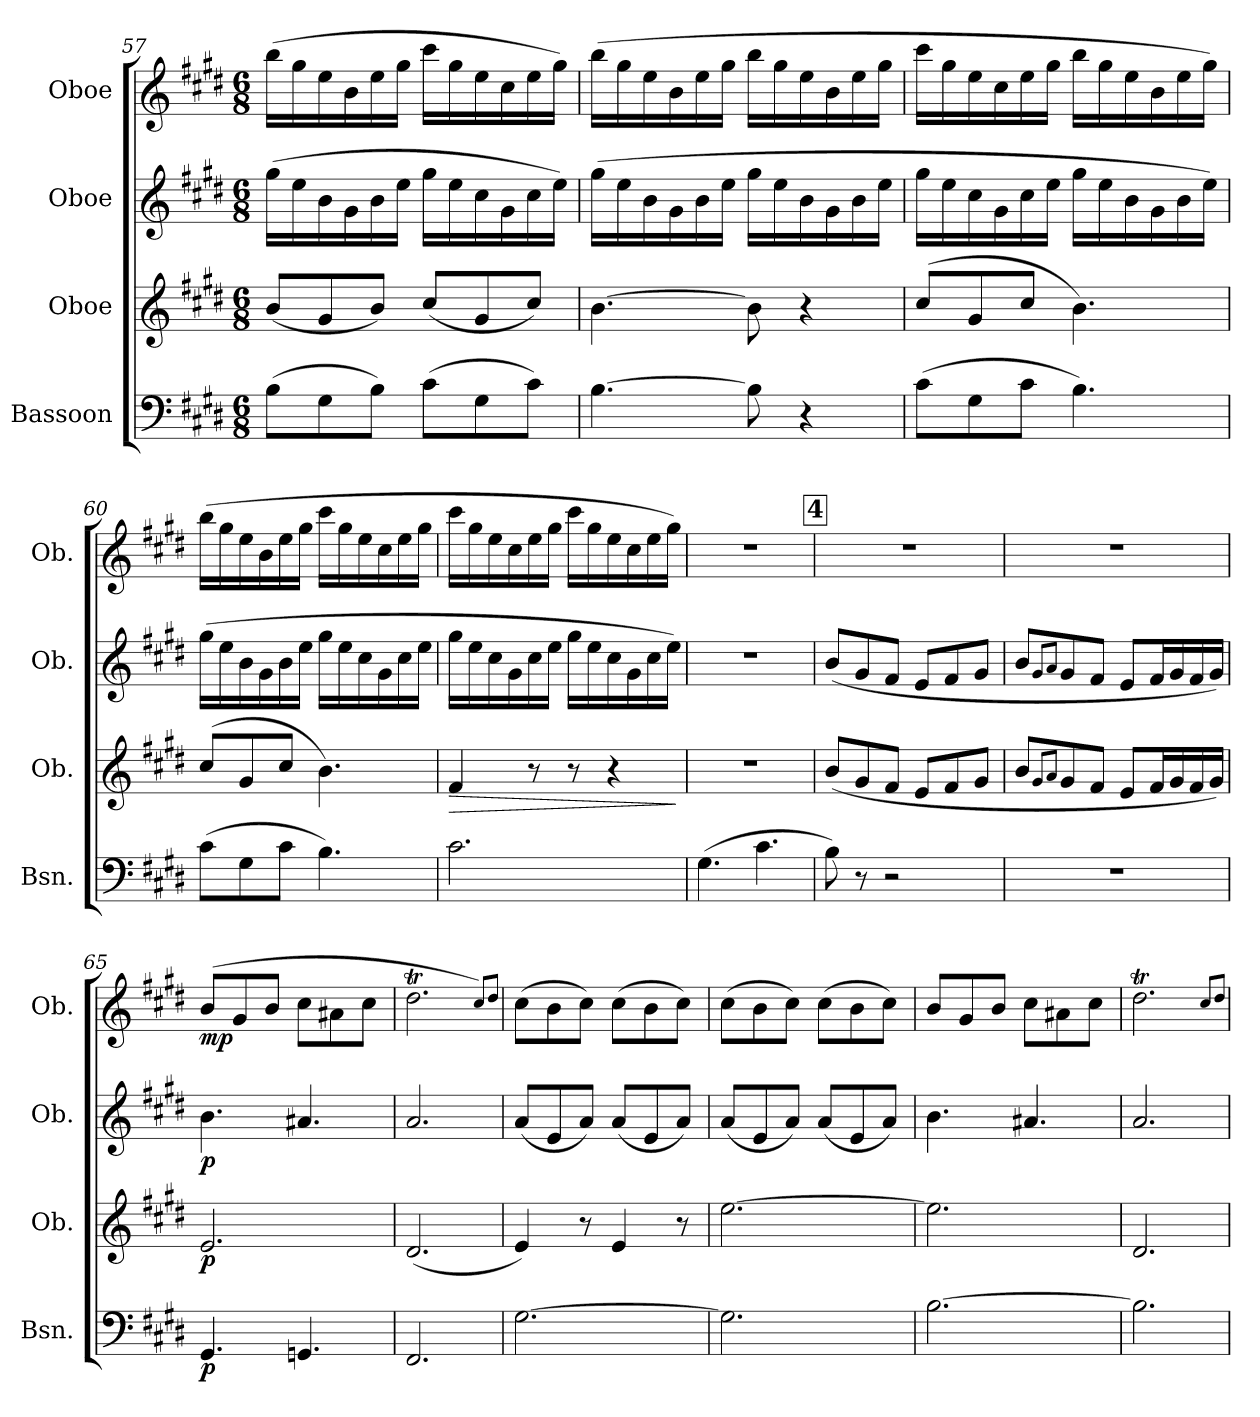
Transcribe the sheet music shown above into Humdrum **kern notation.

**kern	**dynam	**kern	**dynam	**kern	**dynam	**kern	**dynam
*part4	*part4	*part3	*part3	*part2	*part2	*part1	*part1
*staff4	*staff4	*staff3	*staff3	*staff2	*staff2	*staff1	*staff1
*I"Bassoon	*	*I"Oboe	*	*I"Oboe	*	*I"Oboe	*
*I'Bsn.	*	*I'Ob.	*	*I'Ob.	*	*I'Ob.	*
!!LO:LB:g=z
*clefF4	*	*clefG2	*	*clefG2	*	*clefG2	*
*k[f#c#g#d#]	*	*k[f#c#g#d#]	*	*k[f#c#g#d#]	*	*k[f#c#g#d#]	*
*M6/8	*	*M6/8	*	*M6/8	*	*M6/8	*
=57	=57	=57	=57	=57	=57	=57	=57
(8B\L	.	(8b/L	.	(16gg#\LL	.	(16bb\LL	.
.	.	.	.	16ee\	.	16gg#\	.
8G#\	.	8g#/	.	16b\	.	16ee\	.
.	.	.	.	16g#\	.	16b\	.
8B\J)	.	8b/J)	.	16b\	.	16ee\	.
.	.	.	.	16ee\JJ	.	16gg#\JJ	.
(8c#\L	.	(8cc#/L	.	16gg#\LL	.	16ccc#\LL	.
.	.	.	.	16ee\	.	16gg#\	.
8G#\	.	8g#/	.	16cc#\	.	16ee\	.
.	.	.	.	16g#\	.	16cc#\	.
8c#\J)	.	8cc#/J)	.	16cc#\	.	16ee\	.
.	.	.	.	16ee\JJ)	.	16gg#\JJ)	.
=58	=58	=58	=58	=58	=58	=58	=58
[4.B\	.	[4.b\	.	(16gg#\LL	.	(16bb\LL	.
.	.	.	.	16ee\	.	16gg#\	.
.	.	.	.	16b\	.	16ee\	.
.	.	.	.	16g#\	.	16b\	.
.	.	.	.	16b\	.	16ee\	.
.	.	.	.	16ee\JJ	.	16gg#\JJ	.
8B\]	.	8b\]	.	16gg#\LL	.	16bb\LL	.
.	.	.	.	16ee\	.	16gg#\	.
4r	.	4r	.	16b\	.	16ee\	.
.	.	.	.	16g#\	.	16b\	.
.	.	.	.	16b\	.	16ee\	.
.	.	.	.	16ee\JJ	.	16gg#\JJ	.
=59	=59	=59	=59	=59	=59	=59	=59
(8c#\L	.	(8cc#/L	.	16gg#\LL	.	16ccc#\LL	.
.	.	.	.	16ee\	.	16gg#\	.
8G#\	.	8g#/	.	16cc#\	.	16ee\	.
.	.	.	.	16g#\	.	16cc#\	.
8c#\J	.	8cc#/J	.	16cc#\	.	16ee\	.
.	.	.	.	16ee\JJ	.	16gg#\JJ	.
4.B\)	.	4.b\)	.	16gg#\LL	.	16bb\LL	.
.	.	.	.	16ee\	.	16gg#\	.
.	.	.	.	16b\	.	16ee\	.
.	.	.	.	16g#\	.	16b\	.
.	.	.	.	16b\	.	16ee\	.
.	.	.	.	16ee\JJ)	.	16gg#\JJ)	.
!!LO:PB:g=z
=60	=60	=60	=60	=60	=60	=60	=60
(8c#\L	.	(8cc#/L	.	(16gg#\LL	.	(16bb\LL	.
.	.	.	.	16ee\	.	16gg#\	.
8G#\	.	8g#/	.	16b\	.	16ee\	.
.	.	.	.	16g#\	.	16b\	.
8c#\J	.	8cc#/J	.	16b\	.	16ee\	.
.	.	.	.	16ee\JJ	.	16gg#\JJ	.
4.B\)	.	4.b\)	.	16gg#\LL	.	16ccc#\LL	.
.	.	.	.	16ee\	.	16gg#\	.
.	.	.	.	16cc#\	.	16ee\	.
.	.	.	.	16g#\	.	16cc#\	.
.	.	.	.	16cc#\	.	16ee\	.
.	.	.	.	16ee\JJ	.	16gg#\JJ	.
=61	=61	=61	=61	=61	=61	=61	=61
!	!	!	!LO:HP:b	!	!	!	!
2.c#\	.	4f#/	>	16gg#\LL	.	16ccc#\LL	.
.	.	.	.	16ee\	.	16gg#\	.
.	.	.	.	16cc#\	.	16ee\	.
.	.	.	.	16g#\	.	16cc#\	.
.	.	8r	.	16cc#\	.	16ee\	.
.	.	.	.	16ee\JJ	.	16gg#\JJ	.
.	.	8r	.	16gg#\LL	.	16ccc#\LL	.
.	.	.	.	16ee\	.	16gg#\	.
.	.	4r	.	16cc#\	.	16ee\	.
.	.	.	.	16g#\	.	16cc#\	.
.	.	.	.	16cc#\	.	16ee\	.
.	.	.	.	16ee\JJ)	.	16gg#\JJ)	.
.	.	.	]	.	.	.	.
=62	=62	=62	=62	=62	=62	=62	=62
(4.G#\	.	2.r	.	2.r	.	2.r	.
4.c#\	.	.	.	.	.	.	.
!!LO:REH:place=s1:a:B:fs=14:t=4
=63	=63	=63	=63	=63	=63	=63	=63
8B\)	.	(8b/L	.	(8b/L	.	2.r	.
8r	.	8g#/	.	8g#/	.	.	.
2r	.	8f#/J	.	8f#/J	.	.	.
.	.	8e/L	.	8e/L	.	.	.
.	.	8f#/	.	8f#/	.	.	.
.	.	8g#/J	.	8g#/J	.	.	.
!!LO:LB:g=z
=64	=64	=64	=64	=64	=64	=64	=64
2.r	.	8b/L	.	8b/L	.	2.r	.
.	.	8qg#/L	.	8qg#/L	.	.	.
.	.	8qa/J	.	8qa/J	.	.	.
.	.	8g#/	.	8g#/	.	.	.
.	.	8f#/J	.	8f#/J	.	.	.
.	.	8e/L	.	8e/L	.	.	.
.	.	16f#/L	.	16f#/L	.	.	.
.	.	16g#/	.	16g#/	.	.	.
.	.	16f#/	.	16f#/	.	.	.
.	.	16g#/JJ)	.	16g#/JJ)	.	.	.
=65	=65	=65	=65	=65	=65	=65	=65
!	!LO:DY:b	!	!LO:DY:b	!	!LO:DY:b	!	!LO:DY:b
4.GG#/	p	2.e/	p	4.b\	p	(8b/L	mp
.	.	.	.	.	.	8g#/	.
.	.	.	.	.	.	8b/J	.
4.GGn/	.	.	.	4.a#X/	.	8cc#\L	.
.	.	.	.	.	.	8a#X\	.
.	.	.	.	.	.	8cc#\J	.
=66	=66	=66	=66	=66	=66	=66	=66
2.FF#/	.	(2.d#/	.	2.a/	.	2.dd#t\	.
.	.	.	.	.	.	8qcc#/L)	.
.	.	.	.	.	.	8qdd#/J	.
=67	=67	=67	=67	=67	=67	=67	=67
[2.G#\	.	4e/)	.	(8a/L	.	(8cc#\L	.
.	.	.	.	8e/	.	8b\	.
.	.	8r	.	8a/J)	.	8cc#\J)	.
.	.	4e/	.	(8a/L	.	(8cc#\L	.
.	.	.	.	8e/	.	8b\	.
.	.	8r	.	8a/J)	.	8cc#\J)	.
=68	=68	=68	=68	=68	=68	=68	=68
2.G#\]	.	[2.ee\	.	(8a/L	.	(8cc#\L	.
.	.	.	.	8e/	.	8b\	.
.	.	.	.	8a/J)	.	8cc#\J)	.
.	.	.	.	(8a/L	.	(8cc#\L	.
.	.	.	.	8e/	.	8b\	.
.	.	.	.	8a/J)	.	8cc#\J)	.
=69	=69	=69	=69	=69	=69	=69	=69
[2.B\	.	2.ee\]	.	4.b\	.	8b/L	.
.	.	.	.	.	.	8g#/	.
.	.	.	.	.	.	8b/J	.
.	.	.	.	4.a#X/	.	8cc#\L	.
.	.	.	.	.	.	8a#X\	.
.	.	.	.	.	.	8cc#\J	.
!!LO:LB:g=z
=70	=70	=70	=70	=70	=70	=70	=70
2.B\]	.	2.d#/	.	2.a/	.	2.dd#t\	.
.	.	.	.	.	.	8qcc#/L	.
.	.	.	.	.	.	8qdd#/J	.
=	=	=	=	=	=	=	=
*-	*-	*-	*-	*-	*-	*-	*-
